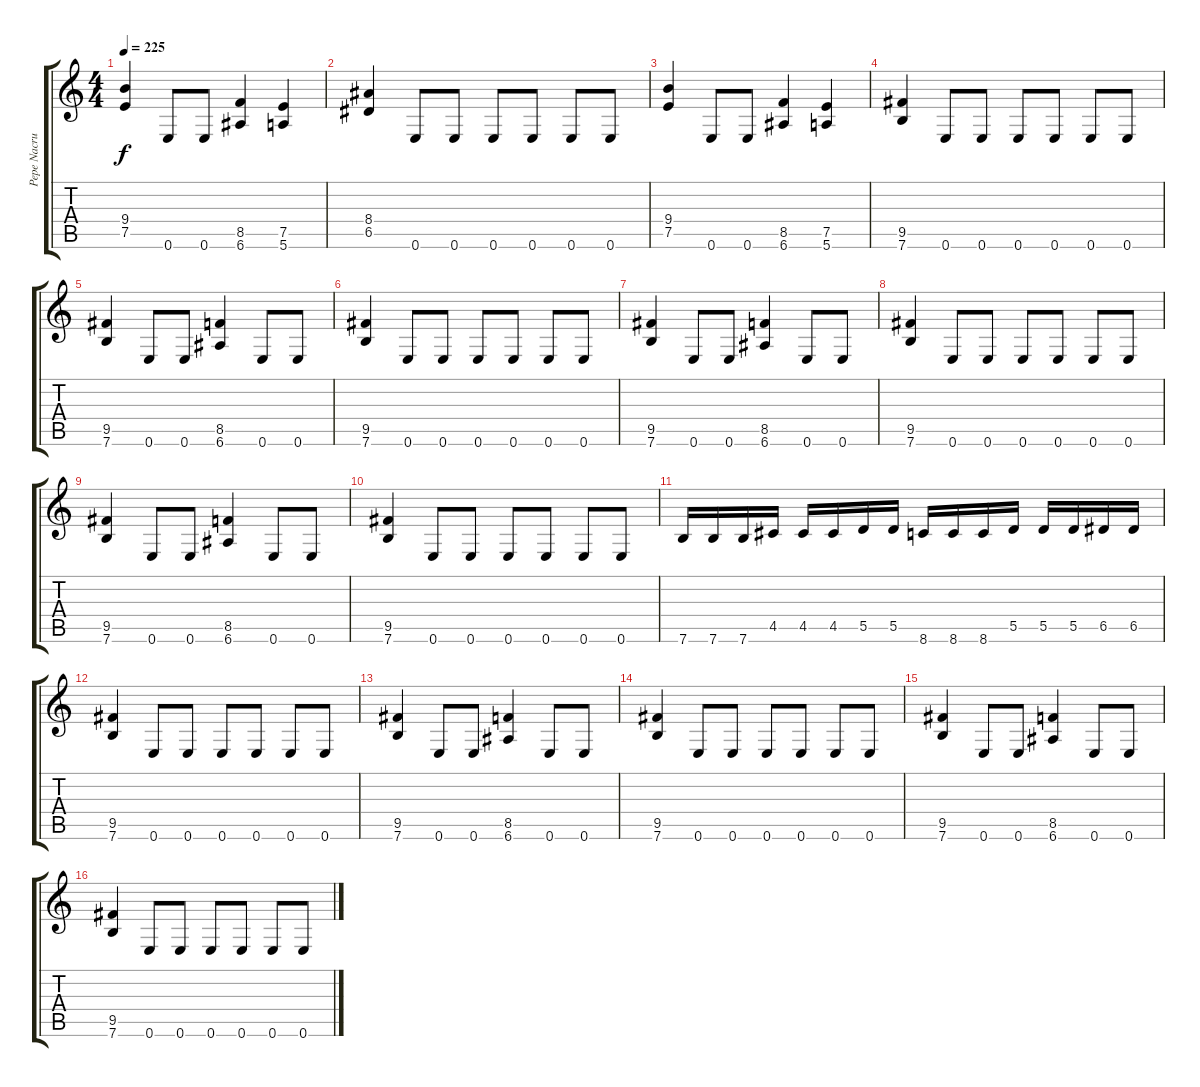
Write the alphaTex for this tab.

\track ("Pepe Nacrur" "Pepe Nacru") {instrument distortionguitar}
\staff {score tabs}
\tuning (E4 B3 G3 D3 A2 E2) {hide}
\ts (4 4)
\tempo 225
\clef g2
\ks c
(9.4 7.5).4{dy f} 0.6.8 0.6.8 (8.5 6.6).4 (7.5 5.6).4 |
(8.4 6.5).4 0.6.8 0.6.8 0.6.8 0.6.8 0.6.8 0.6.8 |
(9.4 7.5).4 0.6.8 0.6.8 (8.5 6.6).4 (7.5 5.6).4 |
(9.5 7.6).4 0.6.8 0.6.8 0.6.8 0.6.8 0.6.8 0.6.8 |
(9.5 7.6).4 0.6.8 0.6.8 (8.5 6.6).4 0.6.8 0.6.8 |
(9.5 7.6).4 0.6.8 0.6.8 0.6.8 0.6.8 0.6.8 0.6.8 |
(9.5 7.6).4 0.6.8 0.6.8 (8.5 6.6).4 0.6.8 0.6.8 |
(9.5 7.6).4 0.6.8 0.6.8 0.6.8 0.6.8 0.6.8 0.6.8 |
(9.5 7.6).4 0.6.8 0.6.8 (8.5 6.6).4 0.6.8 0.6.8 |
(9.5 7.6).4 0.6.8 0.6.8 0.6.8 0.6.8 0.6.8 0.6.8 |
7.6.16 7.6.16 7.6.16 4.5.16 4.5.16 4.5.16 5.5.16 5.5.16 8.6.16 8.6.16 8.6.16 5.5.16 5.5.16 5.5.16 6.5.16 6.5.16 |
(9.5 7.6).4 0.6.8 0.6.8 0.6.8 0.6.8 0.6.8 0.6.8 |
(9.5 7.6).4 0.6.8 0.6.8 (8.5 6.6).4 0.6.8 0.6.8 |
(9.5 7.6).4 0.6.8 0.6.8 0.6.8 0.6.8 0.6.8 0.6.8 |
(9.5 7.6).4 0.6.8 0.6.8 (8.5 6.6).4 0.6.8 0.6.8 |
(9.5 7.6).4 0.6.8 0.6.8 0.6.8 0.6.8 0.6.8 0.6.8
